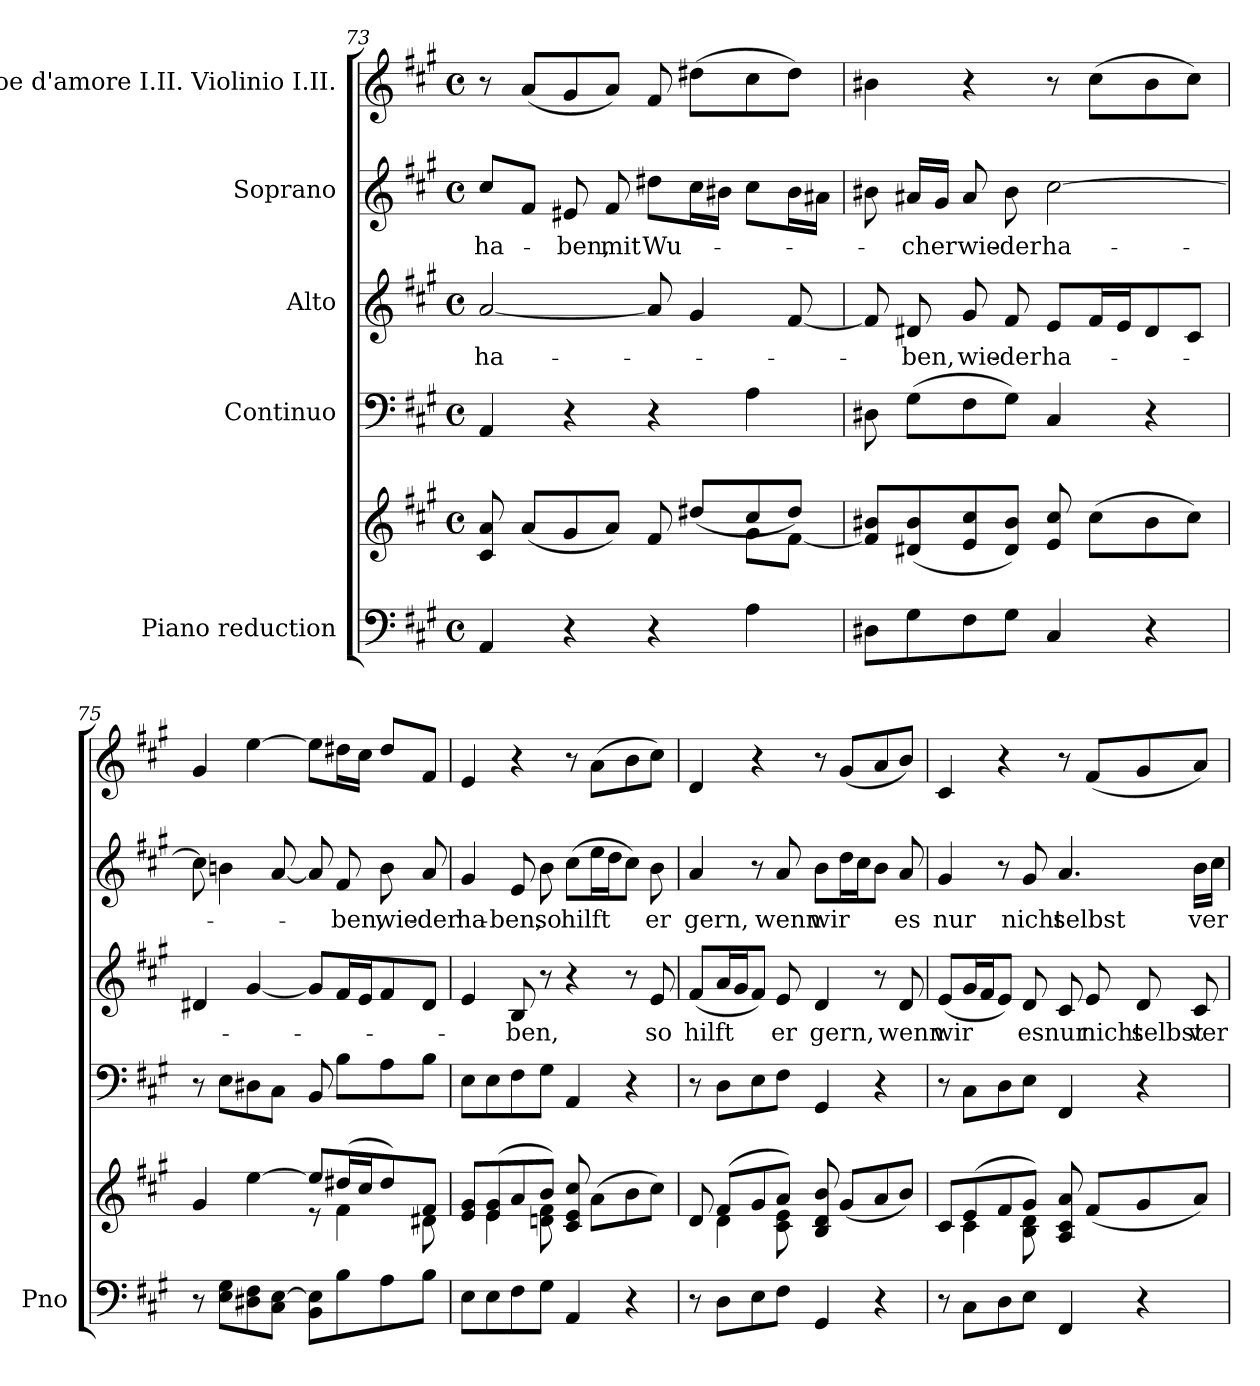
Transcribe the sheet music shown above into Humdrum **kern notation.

**kern	**kern	**kern	**kern	**text	**kern	**text	**kern
*part5	*part5	*part4	*part3	*part3	*part2	*part2	*part1
*staff6	*staff5	*staff4	*staff3	*staff3	*staff2	*staff2	*staff1
*I"Piano reduction	*	*I"Continuo	*I"Alto	*	*I"Soprano	*	*I"Oboe d'amore I.II. Violinio I.II.
*I'Pno	*	*	*	*	*	*	*
!!LO:PB:g=z
*clefF4	*clefG2	*clefF4	*clefG2	*	*clefG2	*	*clefG2
*k[f#c#g#]	*k[f#c#g#]	*k[f#c#g#]	*k[f#c#g#]	*	*k[f#c#g#]	*	*k[f#c#g#]
*M4/4	*M4/4	*M4/4	*M4/4	*	*M4/4	*	*M4/4
*met(c)	*met(c)	*met(c)	*met(c)	*	*met(c)	*	*met(c)
=73	=73	=73	=73	=73	=73	=73	=73
*	*^	*	*	*	*	*	*
!	!	!	!	!	!LO:LY:b	!	!LO:LY:b	!
4AA/	8c#/ 8a/	2ryy	4AA/	[2a/	ha-	8cc#/L	ha-	8r
.	(<8a/L	.	.	.	.	8f#/J	.	(<8a/L
!	!	!	!	!	!	!	!LO:LY:b	!
4r	8g#/	.	4r	.	.	8e#X/	-ben,	8g#/
!	!	!	!	!	!	!	!LO:LY:b	!
.	8a/J)	.	.	.	.	8f#/	mit	8a/J)
!	!	!	!	!	!	!	!LO:LY:b	!
4r	8f#/	4ryy	4r	8a/]	.	8dd#X\L	Wu-	8f#/
.	(>8dd#X/L	.	.	4g#/	.	16cc#\L	.	(>8dd#X\L
.	.	.	.	.	.	16b#X\JJ	.	.
4A\	8cc#/	8g#\L	4A\	.	.	8cc#\L	.	8cc#\
.	8dd#/J)	[8f#\J	.	[8f#/	.	16b#\L	.	8dd#\J)
.	.	.	.	.	.	16a#X\JJ	.	.
*	*v	*v	*	*	*	*	*	*
=74	=74	=74	=74	=74	=74	=74	=74
8D#X\L	8f#/] 8b#X/L	8D#X\	8f#/]	.	8b#X\	.	4b#X\
!	!	!	!	!LO:LY:b	!	!LO:LY:b	!
8G#\	(<8d#X/ 8b#/	(>8G#\L	8d#X/	-ben,	16a#X/LL	-cher	.
.	.	.	.	.	16g#/JJ	.	.
!	!	!	!	!LO:LY:b	!	!LO:LY:b	!
8F#\	8e/ 8cc#/	8F#\	8g#/	wie-	8a#/	wie-	4r
!	!	!	!	!LO:LY:b	!	!LO:LY:b	!
8G#\J	8d#/ 8b#/J)	8G#\J)	8f#/	-der	8b#\	-der	.
!	!	!	!	!LO:LY:b	!	!LO:LY:b	!
4C#/	8e/ 8cc#/	4C#/	8e/L	ha-	[2cc#\	ha-	8r
.	(>8cc#\L	.	16f#/L	.	.	.	(>8cc#\L
.	.	.	16e/J	.	.	.	.
4r	8b#\	4r	8d#/	.	.	.	8b#\
.	8cc#\J)	.	8c#/J	.	.	.	8cc#\J)
=75	=75	=75	=75	=75	=75	=75	=75
*	*^	*	*	*	*	*	*
8r	4g#/	2ryy	8r	4d#X/	.	8cc#\]	.	4g#/
8E\ 8G#\L	.	.	8E\L	.	.	4bn\	.	.
8D#X\ 8F#\	[4ee\	.	8D#X\	[4g#/	.	.	.	[4ee\
8C#\ [8E\J	.	.	8C#\J	.	.	[8a/	.	.
8BB\ 8E\]L	8ee/L]	8r	8BB/	8g#/L]	.	8a/]	.	8ee\L]
!	!	!	!	!	!	!	!LO:LY:b	!
8B\	(>16dd#X/L	4f#\	8B\L	16f#/L	.	8f#/	ben,	16dd#X\L
.	16cc#/J	.	.	16e/J	.	.	.	16cc#\JJ
!	!	!	!	!	!	!	!LO:LY:b	!
8A\	8dd#/)	.	8A\	8f#/	.	8b\	wie-	8dd#/L
!	!	!	!	!	!	!	!LO:LY:b	!
8B\J	8f#/J	8d#X\	8B\J	8d#/J	.	8a/	-der	8f#/J
=76	=76	=76	=76	=76	=76	=76	=76	=76
!	!	!	!	!	!	!	!LO:LY:b	!
8E\L	8e/ 8g#/L	8ryy	8E\L	4e/	.	4g#/	ha-	4e/
8E\	(>8e/ 8g#/	4e\	8E\	.	.	.	.	.
!	!	!	!	!	!LO:LY:b	!	!LO:LY:b	!
8F#\	8a/	.	8F#\	8B/	ben,	8e/	-ben,	4r
!	!	!	!	!	!	!	!LO:LY:b	!
8G#\J	8b/J)	8dn\ 8f#\	8G#\J	8r	.	8b\	so	.
!	!	!	!	!	!	!	!LO:LY:b	!
4AA/	8c#/ 8e/ 8cc#/	2ryy	4AA/	4r	.	(>8cc#\L	hilft	8r
.	(>8a\L	.	.	.	.	16ee\L	.	(>8a\L
.	.	.	.	.	.	16dd\J	.	.
4r	8b\	.	4r	8r	.	8cc#\J)	.	8b\
!	!	!	!	!	!LO:LY:b	!	!LO:LY:b	!
.	8cc#\J)	.	.	8e/	so	8b\	er	8cc#\J)
!!LO:LB:g=z
=77	=77	=77	=77	=77	=77	=77	=77	=77
!	!	!	!	!	!LO:LY:b	!	!LO:LY:b	!
8r	8d/	8ryy	8r	(<8f#/L	hilft	4a/	gern,	4d/
8D\L	(>8f#/L	4d\	8D\L	16a/L	.	.	.	.
.	.	.	.	16g#/J	.	.	.	.
8E\	8g#/	.	8E\	8f#/J)	.	8r	.	4r
!	!	!	!	!	!LO:LY:b	!	!LO:LY:b	!
8F#\J	8a/J)	8c#\ 8e\	8F#\J	8e/	er	8a/	wenn	.
!	!	!	!	!	!LO:LY:b	!	!LO:LY:b	!
4GG#/	8B/ 8d/ 8b/	2ryy	4GG#/	4d/	gern,	8b\L	-wir	8r
.	(<8g#/L	.	.	.	.	16dd\L	.	(<8g#/L
.	.	.	.	.	.	16cc#\J	.	.
4r	8a/	.	4r	8r	.	8b\J	.	8a/
!	!	!	!	!	!LO:LY:b	!	!LO:LY:b	!
.	8b/J)	.	.	8d/	wenn	8a/	es	8b/J)
=78	=78	=78	=78	=78	=78	=78	=78	=78
!	!	!	!	!	!LO:LY:b	!	!LO:LY:b	!
8r	8c#/L	8ryy	8r	(<8e/L	-wir	4g#/	nur	4c#/
8C#\L	(>8e/	4c#\	8C#\L	16g#/L	.	.	.	.
.	.	.	.	16f#/J	.	.	.	.
8D\	8f#/	.	8D\	8e/J)	.	8r	.	4r
!	!	!	!	!	!LO:LY:b	!	!LO:LY:b	!
8E\J	8g#/J)	8B\ 8d\	8E\J	8d/	es	8g#/	nicht	.
!	!	!	!	!	!LO:LY:b	!	!LO:LY:b	!
4FF#/	8A/ 8c#/ 8a/	2ryy	4FF#/	8c#/	nur	4.a/	selbst	8r
!	!	!	!	!	!LO:LY:b	!	!	!
.	(<8f#/L	.	.	8e/	nicht	.	.	(<8f#/L
!	!	!	!	!	!LO:LY:b	!	!	!
4r	8g#/	.	4r	8d/	selbst	.	.	8g#/
!	!	!	!	!	!LO:LY:b	!	!LO:LY:b	!
.	8a/J)	.	.	8c#/	ver-	16b\LL	ver-	8a/J)
.	.	.	.	.	.	16cc#\JJ	.	.
*	*v	*v	*	*	*	*	*	*
=	=	=	=	=	=	=	=
*-	*-	*-	*-	*-	*-	*-	*-
